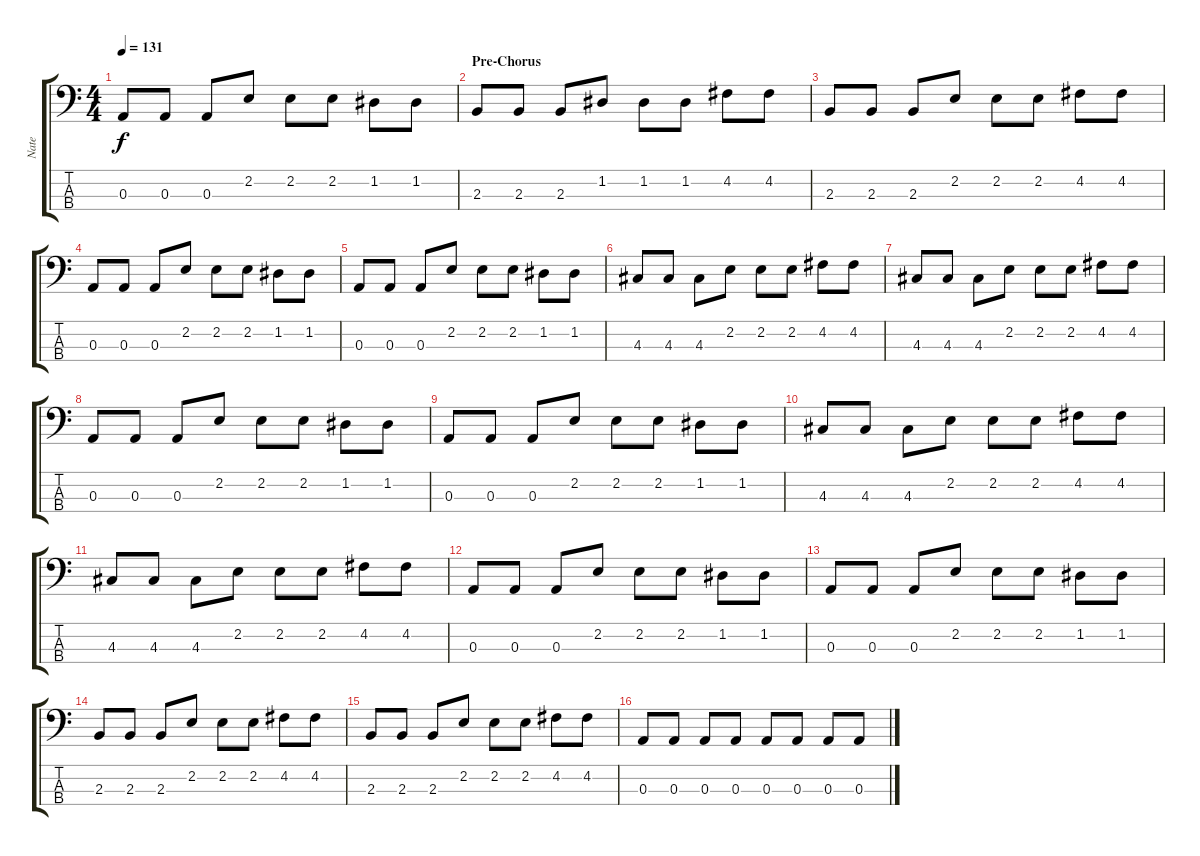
\track ("Nate" "Nate") {instrument electricbassfinger}
\staff {score tabs}
\tuning (G2 D2 A1 E1) {hide}
\ts (4 4)
\tempo 131
\clef f4
\ks c
0.3.8{dy f} 0.3.8 0.3.8 2.2.8 2.2.8 2.2.8 1.2.8 1.2.8 |
\section ("" "Pre-Chorus")
2.3.8 2.3.8 2.3.8 1.2.8 1.2.8 1.2.8 4.2.8 4.2.8 |
2.3.8 2.3.8 2.3.8 2.2.8 2.2.8 2.2.8 4.2.8 4.2.8 |
0.3.8 0.3.8 0.3.8 2.2.8 2.2.8 2.2.8 1.2.8 1.2.8 |
0.3.8 0.3.8 0.3.8 2.2.8 2.2.8 2.2.8 1.2.8 1.2.8 |
4.3.8 4.3.8 4.3.8 2.2.8 2.2.8 2.2.8 4.2.8 4.2.8 |
4.3.8 4.3.8 4.3.8 2.2.8 2.2.8 2.2.8 4.2.8 4.2.8 |
0.3.8 0.3.8 0.3.8 2.2.8 2.2.8 2.2.8 1.2.8 1.2.8 |
0.3.8 0.3.8 0.3.8 2.2.8 2.2.8 2.2.8 1.2.8 1.2.8 |
4.3.8 4.3.8 4.3.8 2.2.8 2.2.8 2.2.8 4.2.8 4.2.8 |
4.3.8 4.3.8 4.3.8 2.2.8 2.2.8 2.2.8 4.2.8 4.2.8 |
0.3.8 0.3.8 0.3.8 2.2.8 2.2.8 2.2.8 1.2.8 1.2.8 |
0.3.8 0.3.8 0.3.8 2.2.8 2.2.8 2.2.8 1.2.8 1.2.8 |
2.3.8 2.3.8 2.3.8 2.2.8 2.2.8 2.2.8 4.2.8 4.2.8 |
2.3.8 2.3.8 2.3.8 2.2.8 2.2.8 2.2.8 4.2.8 4.2.8 |
0.3.8 0.3.8 0.3.8 0.3.8 0.3.8 0.3.8 0.3.8 0.3.8
